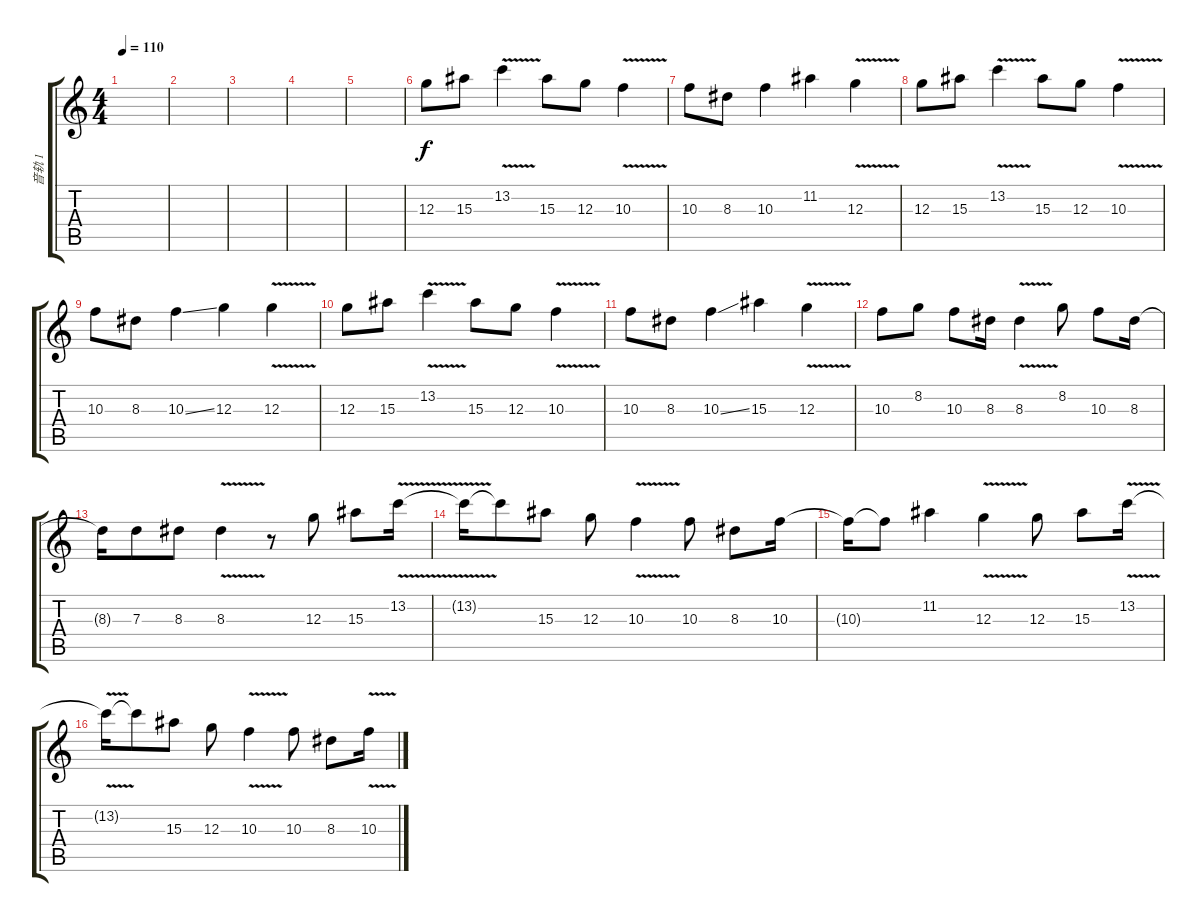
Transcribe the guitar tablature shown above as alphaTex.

\track ("音轨 1" "音轨 1") {instrument distortionguitar}
\staff {score tabs}
\tuning (E4 B3 G3 D3 A2 E2) {hide}
\ts (4 4)
\tempo 110
\clef g2
\ks c
|
|
|
|
|
12.3.8 15.3.8 13.2{v}.4 15.3.8 12.3.8 10.3{v}.4 |
10.3.8 8.3.8 10.3.4 11.2.4 12.3{v}.4 |
12.3.8 15.3.8 13.2{v}.4 15.3.8 12.3.8 10.3{v}.4 |
10.3.8 8.3.8 10.3{ss}.4 12.3.4 12.3{v}.4 |
12.3.8 15.3.8 13.2{v}.4 15.3.8 12.3.8 10.3{v}.4 |
10.3.8 8.3.8 10.3{ss}.4 15.3.4 12.3{v}.4 |
10.3.8 8.2.8 10.3.8 8.3.16 8.3{v}.4 8.2.8 10.3.8 8.3.16 |
8.3{t}.16 7.3.8 8.3.8 8.3{v}.4 r.8 12.3.8 15.3.8 13.2{v}.16 |
13.2{t}.16 13.2{t}.8 15.3.8 12.3.8 10.3{v}.4 10.3.8 8.3.8 10.3.16 |
10.3{t}.16 10.3{t}.8 11.2.4 12.3{v}.4 12.3.8 15.3.8 13.2{v}.16{txt ""} |
13.2{t}.16 13.2{t}.8 15.3.8 12.3.8 10.3{v}.4 10.3.8 8.3.8 10.3{v}.16
